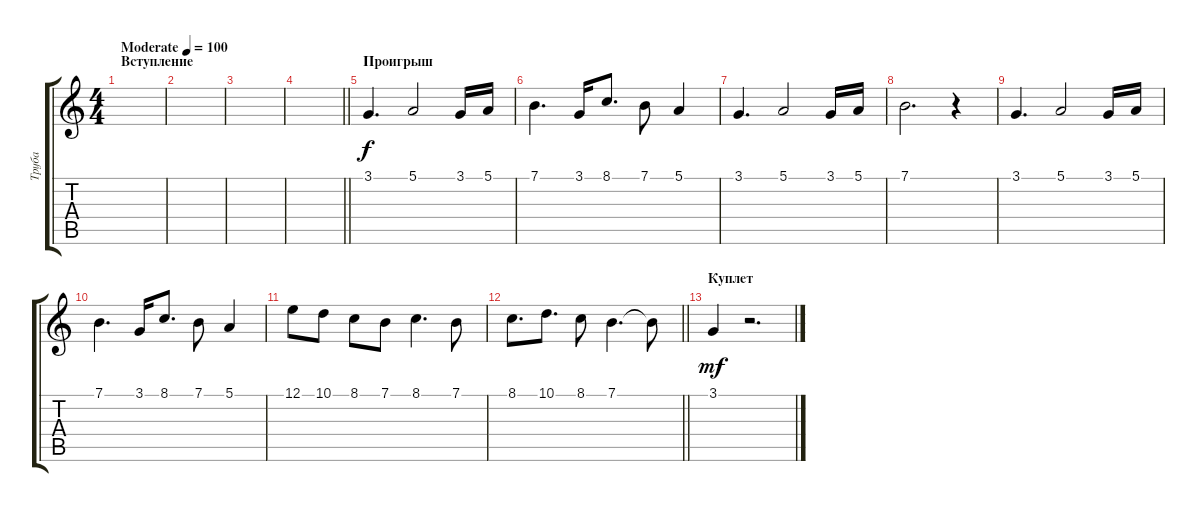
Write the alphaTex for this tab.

\track ("Труба" "Труба") {instrument trumpet}
\staff {score tabs}
\tuning (E4 B3 G3 D3 A2 E2) {hide}
\ts (4 4)
\section ("" "Вступление")
\tempo (100 "Moderate")
\clef g2
\ks c
|
|
|
\barLineRight lightlight
|
\section ("" "Проигрыш")
3.1.4{d} 5.1.2 3.1.16 5.1.16 |
7.1.4{d} 3.1.16 8.1.8{d} 7.1.8 5.1.4 |
3.1.4{d} 5.1.2 3.1.16 5.1.16 |
7.1.2{d} r.4 |
3.1.4{d} 5.1.2 3.1.16 5.1.16 |
7.1.4{d} 3.1.16 8.1.8{d} 7.1.8 5.1.4 |
12.1.8 10.1.8 8.1.8 7.1.8 8.1.4{d} 7.1.8 |
\barLineRight lightlight
8.1.8{d} 10.1.8{d} 8.1.8 7.1.4{d} 7.1{t}.8 |
\section ("" "Куплет")
3.1.4{dy mf} r.2{d}
